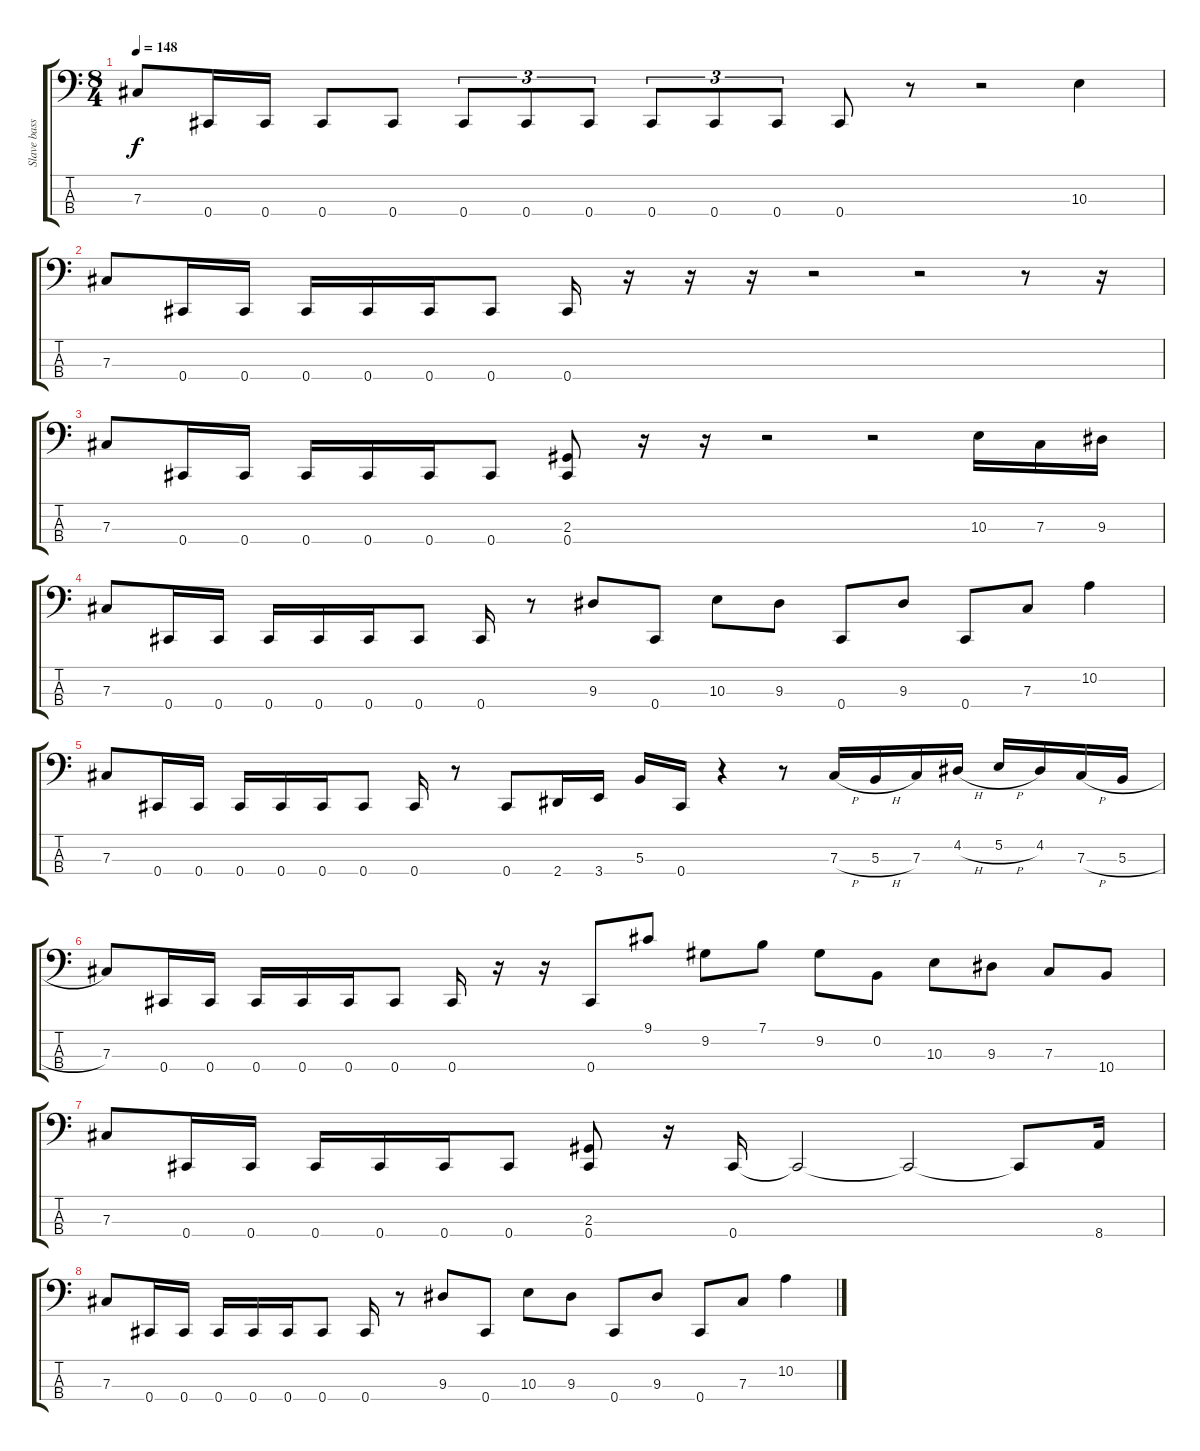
\track ("Slave bass(charles)" "Slave bass") {instrument electricbassfinger}
\staff {score tabs}
\tuning (E2 B1 Gb1 Db1) {hide}
\ts (8 4)
\tempo 148
\clef f4
\ks c
7.3.8{dy f} 0.4.16 0.4.16 0.4.8 0.4.8 0.4.8{tu (3 2)} 0.4.8{tu (3 2)} 0.4.8{tu (3 2)} 0.4.8{tu (3 2)} 0.4.8{tu (3 2)} 0.4.8{tu (3 2)} 0.4.8 r.8 r.2 10.3.4 |
7.3.8 0.4.16 0.4.16 0.4.16 0.4.16 0.4.16 0.4.8 0.4.16 r.16 r.16 r.16 r.2 r.2 r.8 r.16 |
7.3.8 0.4.16 0.4.16 0.4.16 0.4.16 0.4.16 0.4.8 (2.3 0.4).8 r.16 r.16 r.2 r.2 10.3.16 7.3.16 9.3.16 |
7.3.8 0.4.16 0.4.16 0.4.16 0.4.16 0.4.16 0.4.8 0.4.16 r.8 9.3.8 0.4.8 10.3.8 9.3.8 0.4.8 9.3.8 0.4.8 7.3.8 10.2.4 |
7.3.8 0.4.16 0.4.16 0.4.16 0.4.16 0.4.16 0.4.8 0.4.16 r.8 0.4.8 2.4.16 3.4.16 5.3.16 0.4.16 r.4 r.8 7.3{h}.16 5.3{h}.16 7.3.16 4.2{h}.16 5.2{h}.16 4.2.16 7.3{h}.16 5.3{h}.16 |
7.3.8 0.4.16 0.4.16 0.4.16 0.4.16 0.4.16 0.4.8 0.4.16 r.16 r.16 0.4.8 9.1.8 9.2.8 7.1.8 9.2.8 0.2.8 10.3.8 9.3.8 7.3.8 10.4.8 |
7.3.8 0.4.16 0.4.16 0.4.16 0.4.16 0.4.16 0.4.8 (2.3 0.4).8 r.16 0.4.16 0.4{t}.2 0.4{t}.2 0.4{t}.8 8.4.16 |
7.3.8 0.4.16 0.4.16 0.4.16 0.4.16 0.4.16 0.4.8 0.4.16 r.8 9.3.8 0.4.8 10.3.8 9.3.8 0.4.8 9.3.8 0.4.8 7.3.8 10.2.4
